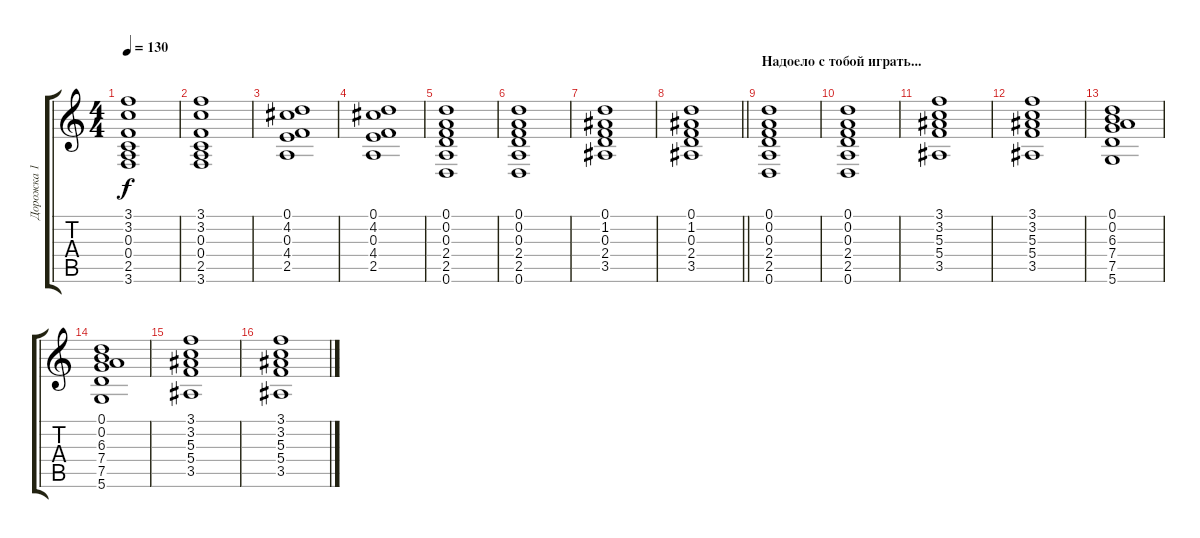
\track ("Дорожка 1" "Дорожка 1") {instrument acousticguitarsteel}
\staff {score tabs}
\tuning (D4 A3 F3 C3 G2 D2) {hide}
\ts (4 4)
\tempo 130
\clef g2
\ks c
(3.1 3.2 0.3 0.4 2.5 3.6).1{dy f} |
(3.1 3.2 0.3 0.4 2.5 3.6).1 |
(0.1 4.2 0.3 4.4 2.5).1 |
(0.1 4.2 0.3 4.4 2.5).1 |
(0.1 0.2 0.3 2.4 2.5 0.6).1 |
(0.1 0.2 0.3 2.4 2.5 0.6).1 |
(0.1 1.2 0.3 2.4 3.5).1 |
\barLineRight lightlight
(0.1 1.2 0.3 2.4 3.5).1 |
\section ("" "Надоело с тобой играть...")
(0.1 0.2 0.3 2.4 2.5 0.6).1 |
(0.1 0.2 0.3 2.4 2.5 0.6).1 |
(3.1 3.2 5.3 5.4 3.5).1 |
(3.1 3.2 5.3 5.4 3.5).1 |
(0.1 0.2 6.3 7.4 7.5 5.6).1 |
(0.1 0.2 6.3 7.4 7.5 5.6).1 |
(3.1 3.2 5.3 5.4 3.5).1 |
(3.1 3.2 5.3 5.4 3.5).1
